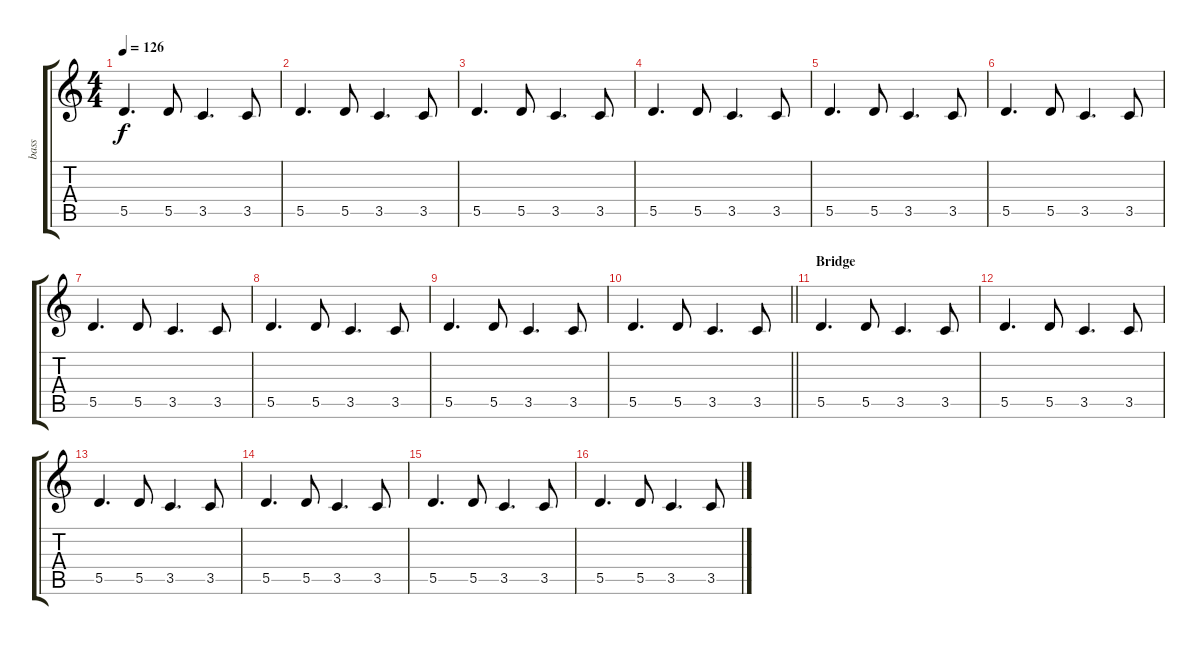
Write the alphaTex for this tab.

\track ("bass" "bass") {instrument acousticguitarnylon}
\staff {score tabs}
\tuning (E4 B3 G3 D3 A2 E2) {hide}
\ts (4 4)
\tempo 126
\clef g2
\ks c
5.5.4{d dy f} 5.5.8 3.5.4{d} 3.5.8 |
5.5.4{d} 5.5.8 3.5.4{d} 3.5.8 |
5.5.4{d} 5.5.8 3.5.4{d} 3.5.8 |
5.5.4{d} 5.5.8 3.5.4{d} 3.5.8 |
5.5.4{d} 5.5.8 3.5.4{d} 3.5.8 |
5.5.4{d} 5.5.8 3.5.4{d} 3.5.8 |
5.5.4{d} 5.5.8 3.5.4{d} 3.5.8 |
5.5.4{d} 5.5.8 3.5.4{d} 3.5.8 |
5.5.4{d} 5.5.8 3.5.4{d} 3.5.8 |
\barLineRight lightlight
5.5.4{d} 5.5.8 3.5.4{d} 3.5.8 |
\section ("" "Bridge")
5.5.4{d} 5.5.8 3.5.4{d} 3.5.8 |
5.5.4{d} 5.5.8 3.5.4{d} 3.5.8 |
5.5.4{d} 5.5.8 3.5.4{d} 3.5.8 |
5.5.4{d} 5.5.8 3.5.4{d} 3.5.8 |
5.5.4{d} 5.5.8 3.5.4{d} 3.5.8 |
5.5.4{d} 5.5.8 3.5.4{d} 3.5.8
